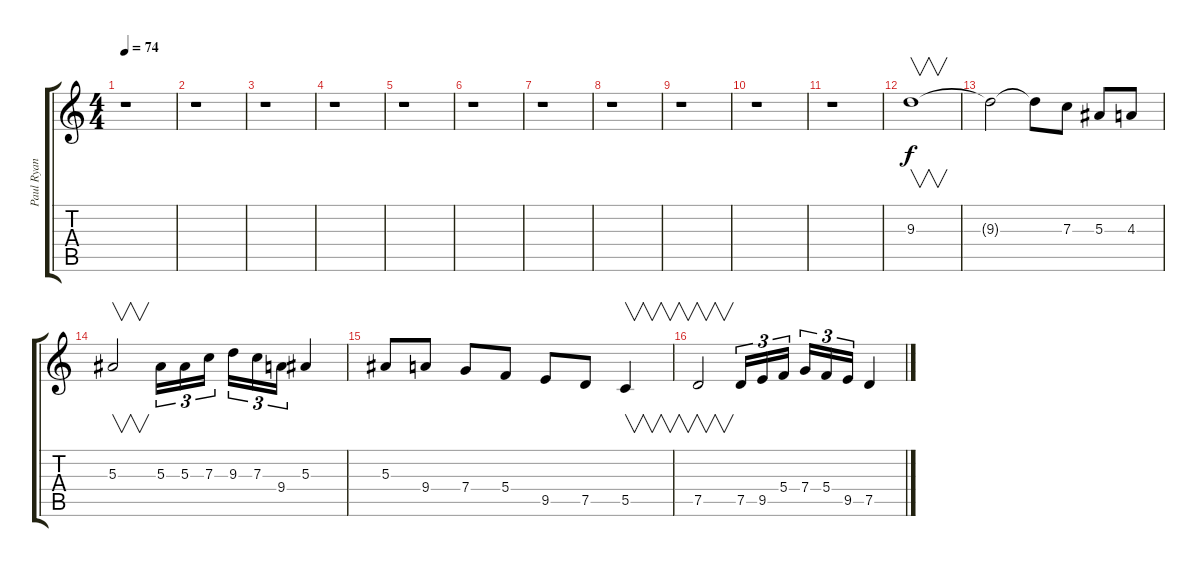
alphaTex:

\track ("Paul Ryan (Guitar)" "Paul Ryan ") {instrument distortionguitar}
\staff {score tabs}
\tuning (D4 A3 F3 C3 G2 D2) {hide}
\ts (4 4)
\tempo 74
\clef g2
\ks c
r.1{dy f} |
r.1 |
r.1 |
r.1 |
r.1 |
r.1 |
r.1 |
r.1 |
r.1 |
r.1 |
r.1 |
9.3.1{v} |
9.3{t}.2 9.3{t}.8 7.3.8 5.3.8 4.3.8 |
5.3.2{v} 5.3.16{tu (3 2)} 5.3.16{tu (3 2)} 7.3.16{tu (3 2)} 9.3.16{tu (3 2)} 7.3.16{tu (3 2)} 9.4.16{tu (3 2)} 5.3.4 |
5.3.8 9.4.8 7.4.8 5.4.8 9.5.8 7.5.8 5.5.4{v} |
7.5.2{v} 7.5.16{tu (3 2)} 9.5.16{tu (3 2)} 5.4.16{tu (3 2)} 7.4.16{tu (3 2)} 5.4.16{tu (3 2)} 9.5.16{tu (3 2)} 7.5.4
